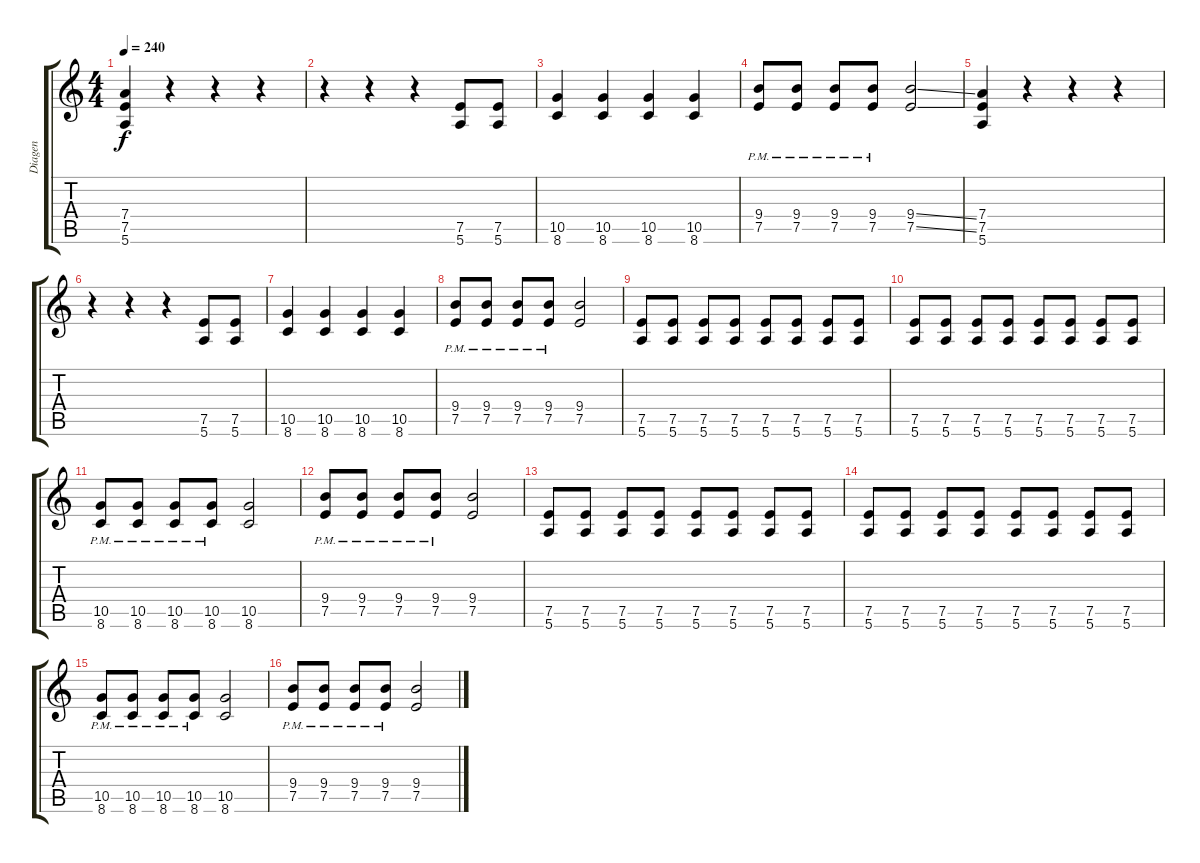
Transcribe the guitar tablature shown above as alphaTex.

\track ("Diagen" "Diagen") {instrument distortionguitar}
\staff {score tabs}
\tuning (E4 B3 G3 D3 A2 E2) {hide}
\ts (4 4)
\tempo 240
\clef g2
\ks c
(7.4 7.5 5.6).4{dy f} r.4 r.4 r.4 |
r.4 r.4 r.4 (7.5 5.6).8 (7.5 5.6).8 |
(10.5 8.6).4 (10.5 8.6).4 (10.5 8.6).4 (10.5 8.6).4 |
(9.4{pm} 7.5{pm}).8 (9.4{pm} 7.5{pm}).8 (9.4{pm} 7.5{pm}).8 (9.4{pm} 7.5{pm}).8 (9.4{ss} 7.5{ss}).2 |
(7.4 7.5 5.6).4 r.4 r.4 r.4 |
r.4 r.4 r.4 (7.5 5.6).8 (7.5 5.6).8 |
(10.5 8.6).4 (10.5 8.6).4 (10.5 8.6).4 (10.5 8.6).4 |
(9.4{pm} 7.5{pm}).8 (9.4{pm} 7.5{pm}).8 (9.4{pm} 7.5{pm}).8 (9.4{pm} 7.5{pm}).8 (9.4 7.5).2 |
(7.5 5.6).8 (7.5 5.6).8 (7.5 5.6).8 (7.5 5.6).8 (7.5 5.6).8 (7.5 5.6).8 (7.5 5.6).8 (7.5 5.6).8 |
(7.5 5.6).8 (7.5 5.6).8 (7.5 5.6).8 (7.5 5.6).8 (7.5 5.6).8 (7.5 5.6).8 (7.5 5.6).8 (7.5 5.6).8 |
(10.5{pm} 8.6{pm}).8 (10.5{pm} 8.6{pm}).8 (10.5{pm} 8.6{pm}).8 (10.5{pm} 8.6{pm}).8 (10.5 8.6).2 |
(9.4{pm} 7.5{pm}).8 (9.4{pm} 7.5{pm}).8 (9.4{pm} 7.5{pm}).8 (9.4{pm} 7.5{pm}).8 (9.4 7.5).2 |
(7.5 5.6).8 (7.5 5.6).8 (7.5 5.6).8 (7.5 5.6).8 (7.5 5.6).8 (7.5 5.6).8 (7.5 5.6).8 (7.5 5.6).8 |
(7.5 5.6).8 (7.5 5.6).8 (7.5 5.6).8 (7.5 5.6).8 (7.5 5.6).8 (7.5 5.6).8 (7.5 5.6).8 (7.5 5.6).8 |
(10.5{pm} 8.6{pm}).8 (10.5{pm} 8.6{pm}).8 (10.5{pm} 8.6{pm}).8 (10.5{pm} 8.6{pm}).8 (10.5 8.6).2 |
(9.4{pm} 7.5{pm}).8 (9.4{pm} 7.5{pm}).8 (9.4{pm} 7.5{pm}).8 (9.4{pm} 7.5{pm}).8 (9.4 7.5).2
